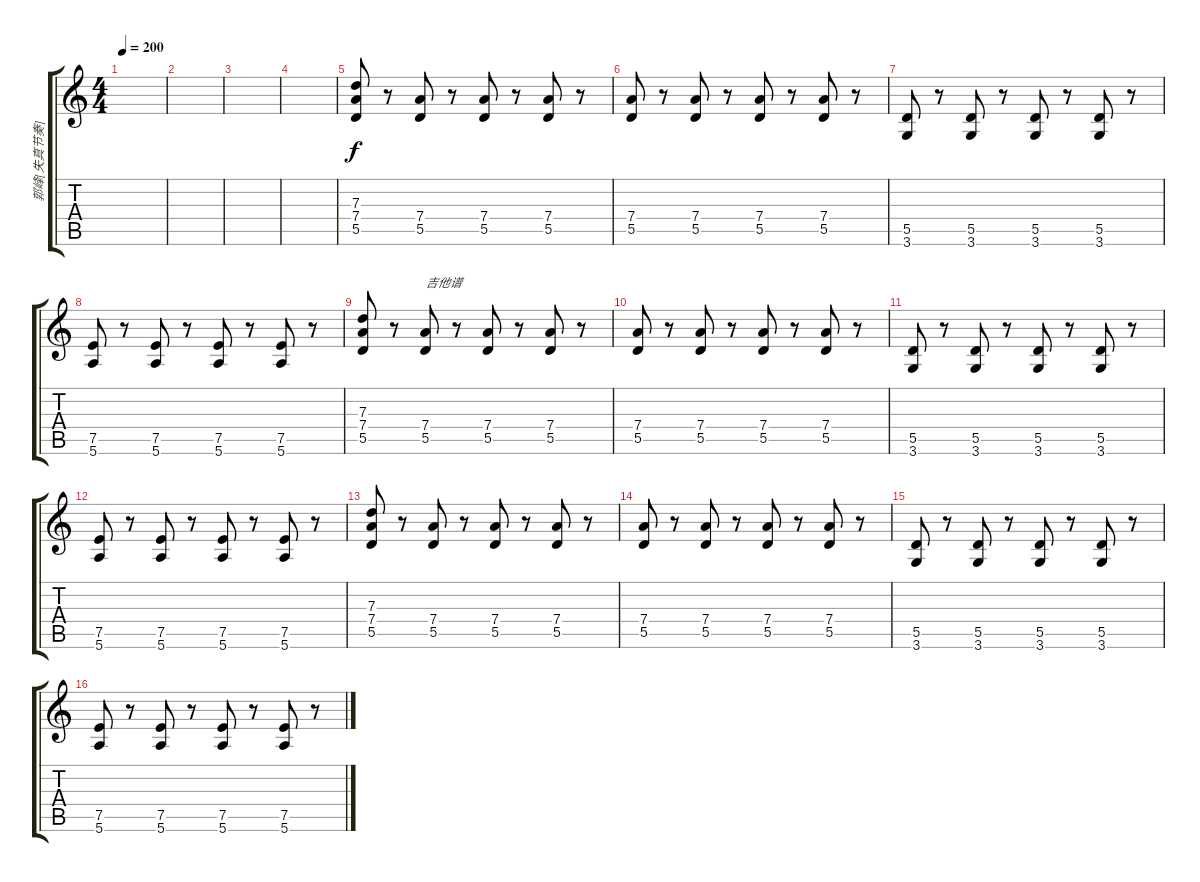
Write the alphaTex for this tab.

\track ("郭峰[失真节奏]" "郭峰[失真节奏]") {instrument distortionguitar}
\staff {score tabs}
\tuning (E4 B3 G3 D3 A2 E2) {hide}
\ts (4 4)
\tempo 200
\clef g2
\ks c
|
|
|
|
(7.3 7.4 5.5).8 r.8 (7.4 5.5).8 r.8 (7.4 5.5).8 r.8 (7.4 5.5).8 r.8 |
(7.4 5.5).8 r.8 (7.4 5.5).8 r.8 (7.4 5.5).8 r.8 (7.4 5.5).8 r.8 |
(5.5 3.6).8 r.8 (5.5 3.6).8 r.8 (5.5 3.6).8 r.8 (5.5 3.6).8 r.8 |
(7.5 5.6).8 r.8 (7.5 5.6).8 r.8 (7.5 5.6).8 r.8 (7.5 5.6).8 r.8 |
(7.3 7.4 5.5).8 r.8 (7.4 5.5).8{txt "吉他谱"} r.8 (7.4 5.5).8 r.8 (7.4 5.5).8 r.8 |
(7.4 5.5).8 r.8 (7.4 5.5).8 r.8 (7.4 5.5).8 r.8 (7.4 5.5).8 r.8 |
(5.5 3.6).8 r.8 (5.5 3.6).8 r.8 (5.5 3.6).8 r.8 (5.5 3.6).8 r.8 |
(7.5 5.6).8 r.8 (7.5 5.6).8 r.8 (7.5 5.6).8 r.8 (7.5 5.6).8 r.8 |
(7.3 7.4 5.5).8 r.8 (7.4 5.5).8 r.8 (7.4 5.5).8 r.8 (7.4 5.5).8 r.8 |
(7.4 5.5).8 r.8 (7.4 5.5).8 r.8 (7.4 5.5).8 r.8 (7.4 5.5).8 r.8 |
(5.5 3.6).8 r.8 (5.5 3.6).8 r.8 (5.5 3.6).8 r.8 (5.5 3.6).8 r.8 |
(7.5 5.6).8 r.8 (7.5 5.6).8 r.8 (7.5 5.6).8 r.8 (7.5 5.6).8 r.8
